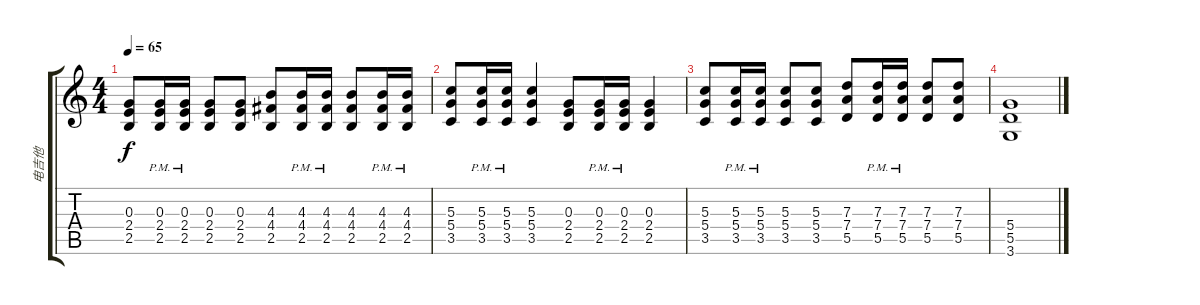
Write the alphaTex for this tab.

\track ("电吉他" "电吉他") {instrument overdrivenguitar}
\staff {score tabs}
\tuning (E4 B3 G3 D3 A2 E2) {hide}
\ts (4 4)
\tempo 65
\clef g2
\ks c
(0.3 2.4 2.5).8{dy f} (0.3{pm} 2.4{pm} 2.5{pm}).16 (0.3{pm} 2.4{pm} 2.5{pm}).16 (0.3 2.4 2.5).8 (0.3 2.4 2.5).8 (4.3 4.4 2.5).8 (4.3{pm} 4.4{pm} 2.5{pm}).16 (4.3{pm} 4.4{pm} 2.5{pm}).16 (4.3 4.4 2.5).8 (4.3{pm} 4.4{pm} 2.5{pm}).16 (4.3{pm} 4.4{pm} 2.5{pm}).16 |
(5.3 5.4 3.5).8 (5.3{pm} 5.4{pm} 3.5{pm}).16 (5.3{pm} 5.4{pm} 3.5{pm}).16 (5.3 5.4 3.5).4 (0.3 2.4 2.5).8 (0.3{pm} 2.4{pm} 2.5{pm}).16 (0.3{pm} 2.4{pm} 2.5{pm}).16 (0.3 2.4 2.5).4 |
(5.3 5.4 3.5).8 (5.3{pm} 5.4{pm} 3.5{pm}).16 (5.3{pm} 5.4{pm} 3.5{pm}).16 (5.3 5.4 3.5).8 (5.3 5.4 3.5).8 (7.3 7.4 5.5).8 (7.3{pm} 7.4{pm} 5.5{pm}).16 (7.3{pm} 7.4{pm} 5.5{pm}).16 (7.3 7.4 5.5).8 (7.3 7.4 5.5).8 |
(5.4 5.5 3.6).1
